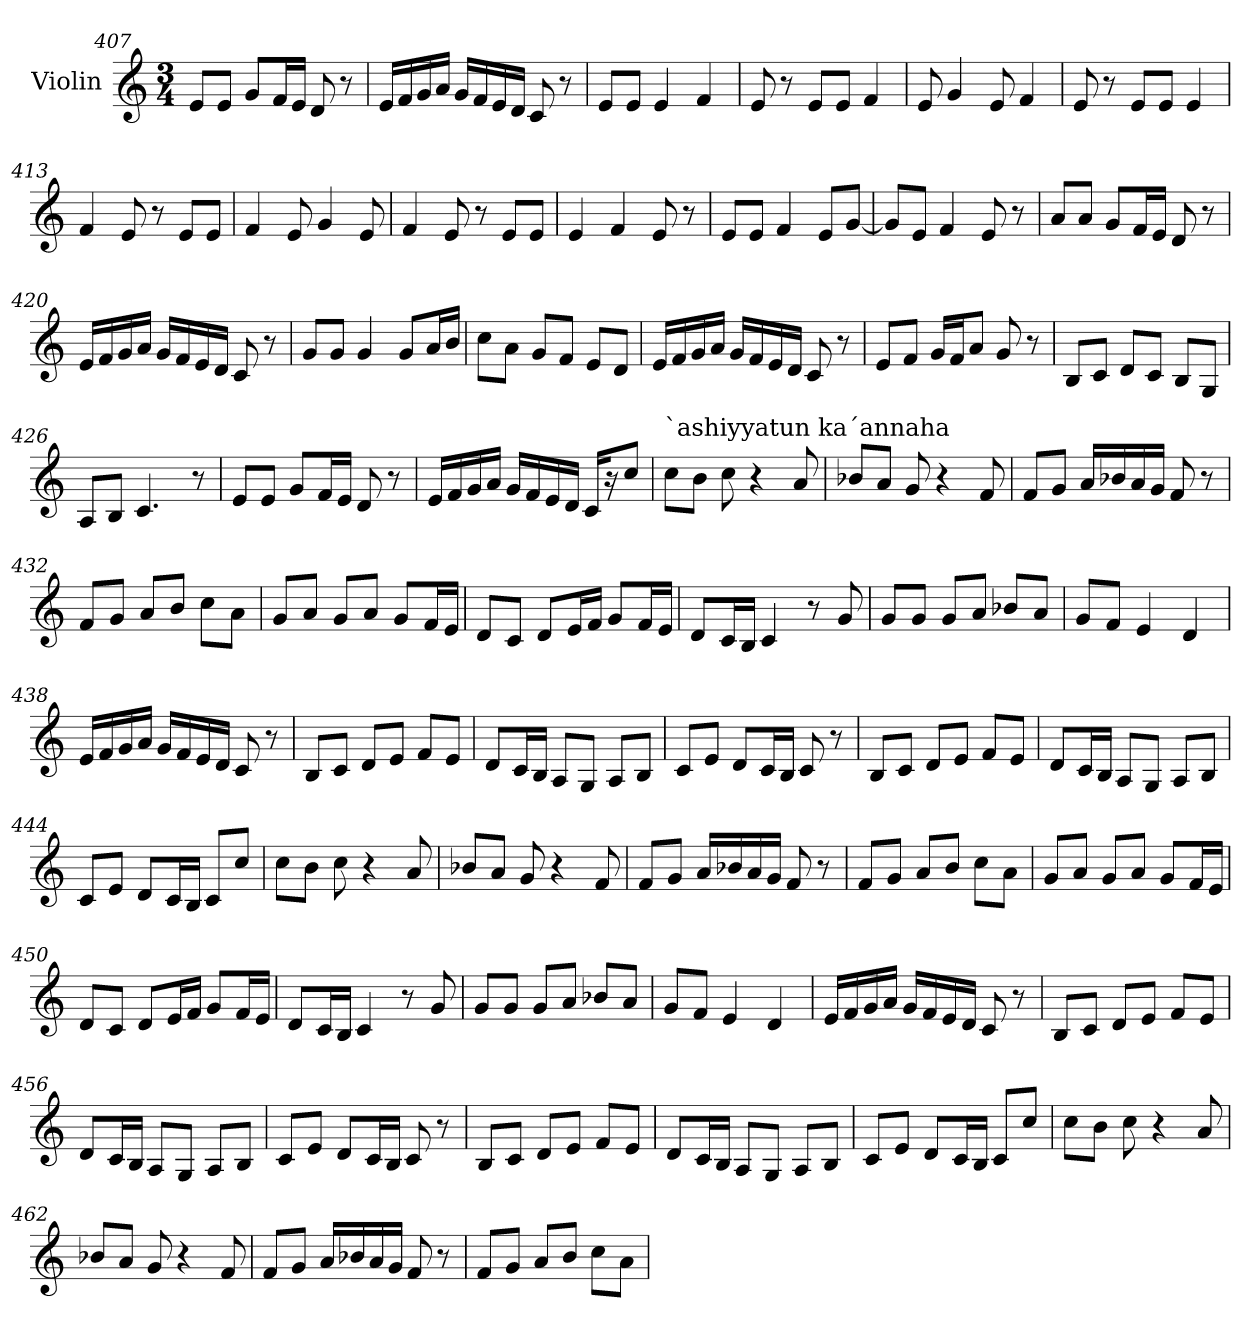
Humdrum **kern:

**kern
*part1
*staff1
*I"Violin
*clefG2
*k[]
*C:
*M3/4
=407
8e/L
8e/J
8g/L
16f/L
16e/JJ
8d/
8r
!!LO:PB:g=z
=408
16e/LL
16f/
16g/
16a/JJ
16g/LL
16f/
16e/
16d/JJ
8c/
8r
!!LO:PB:g=z
=409
8e/L
8e/J
4e/
4f/
=410
8e/
8r
8e/L
8e/J
4f/
=411
8e/
4g/
8e/
4f/
=412
8e/
8r
8e/L
8e/J
4e/
!!LO:PB:g=z
=413
4f/
8e/
8r
8e/L
8e/J
=414
4f/
8e/
4g/
8e/
!!LO:PB:g=z
=415
4f/
8e/
8r
8e/L
8e/J
=416
4e/
4f/
8e/
8r
=417
8e/L
8e/J
4f/
8e/L
[8g/J
=418
8g/L]
8e/J
4f/
8e/
8r
=419
8a/L
8a/J
8g/L
16f/L
16e/JJ
8d/
8r
!!LO:PB:g=z
=420
16e/LL
16f/
16g/
16a/JJ
16g/LL
16f/
16e/
16d/JJ
8c/
8r
!!LO:PB:g=z
=421
8g/L
8g/J
4g/
8g/L
16a/L
16b/JJ
=422
8cc\L
8a\J
8g/L
8f/J
8e/L
8d/J
!!LO:PB:g=z
=423
16e/LL
16f/
16g/
16a/JJ
16g/LL
16f/
16e/
16d/JJ
8c/
8r
!!LO:PB:g=z
=424
8e/L
8f/J
16g/LL
16f/J
8a/J
8g/
8r
=425
8B/L
8c/J
8d/L
8c/J
8B/L
8G/J
=426
8A/L
8B/J
4.c/
8r
=427
8e/L
8e/J
8g/L
16f/L
16e/JJ
8d/
8r
!!LO:PB:g=z
=428
16e/LL
16f/
16g/
16a/JJ
16g/LL
16f/
16e/
16d/JJ
16c/KL
16r
8cc/J
!!LO:PB:g=z
=429
*MM90
!LO:TX:a:t=`ashiyyatun ka´annaha
8cc\L
8b\J
8cc\
4r
8a/
=430
8b-X/L
8a/J
8g/
4r
8f/
!!LO:LB:g=z
=431
8f/L
8g/J
16a/LL
16b-X/
16a/
16g/JJ
8f/
8r
=432
8f/L
8g/J
8a/L
8b/J
8cc\L
8a\J
=433
8g/L
8a/J
8g/L
8a/J
8g/L
16f/L
16e/JJ
=434
8d/L
8c/J
8d/L
16e/L
16f/JJ
8g/L
16f/L
16e/JJ
!!LO:PB:g=z
=435
8d/L
16c/L
16B/JJ
4c/
8r
8g/
!!LO:PB:g=z
=436
8g/L
8g/J
8g/L
8a/J
8b-X/L
8a/J
=437
8g/L
8f/J
4e/
4d/
=438
16e/LL
16f/
16g/
16a/JJ
16g/LL
16f/
16e/
16d/JJ
8c/
8r
!!LO:PB:g=z
=439
8B/L
8c/J
8d/L
8e/J
8f/L
8e/J
=440
8d/L
16c/L
16B/JJ
8A/L
8G/J
8A/L
8B/J
=441
8c/L
8e/J
8d/L
16c/L
16B/JJ
8c/
8r
=442
8B/L
8c/J
8d/L
8e/J
8f/L
8e/J
=443
8d/L
16c/L
16B/JJ
8A/L
8G/J
8A/L
8B/J
!!LO:PB:g=z
=444
8c/L
8e/J
8d/L
16c/L
16B/JJ
8c/L
8cc/J
=445
8cc\L
8b\J
8cc\
4r
8a/
!!LO:PB:g=z
=446
8b-X/L
8a/J
8g/
4r
8f/
=447
8f/L
8g/J
16a/LL
16b-X/
16a/
16g/JJ
8f/
8r
=448
8f/L
8g/J
8a/L
8b/J
8cc\L
8a\J
!!LO:PB:g=z
=449
8g/L
8a/J
8g/L
8a/J
8g/L
16f/L
16e/JJ
=450
8d/L
8c/J
8d/L
16e/L
16f/JJ
8g/L
16f/L
16e/JJ
!!LO:PB:g=z
=451
8d/L
16c/L
16B/JJ
4c/
8r
8g/
=452
8g/L
8g/J
8g/L
8a/J
8b-X/L
8a/J
=453
8g/L
8f/J
4e/
4d/
!!LO:PB:g=z
=454
16e/LL
16f/
16g/
16a/JJ
16g/LL
16f/
16e/
16d/JJ
8c/
8r
=455
8B/L
8c/J
8d/L
8e/J
8f/L
8e/J
!!LO:PB:g=z
=456
8d/L
16c/L
16B/JJ
8A/L
8G/J
8A/L
8B/J
=457
8c/L
8e/J
8d/L
16c/L
16B/JJ
8c/
8r
=458
8B/L
8c/J
8d/L
8e/J
8f/L
8e/J
!!LO:PB:g=z
=459
8d/L
16c/L
16B/JJ
8A/L
8G/J
8A/L
8B/J
=460
8c/L
8e/J
8d/L
16c/L
16B/JJ
8c/L
8cc/J
!!LO:PB:g=z
=461
8cc\L
8b\J
8cc\
4r
8a/
=462
8b-X/L
8a/J
8g/
4r
8f/
=463
8f/L
8g/J
16a/LL
16b-X/
16a/
16g/JJ
8f/
8r
!!LO:PB:g=z
=464
8f/L
8g/J
8a/L
8b/J
8cc\L
8a\J
=
*-
